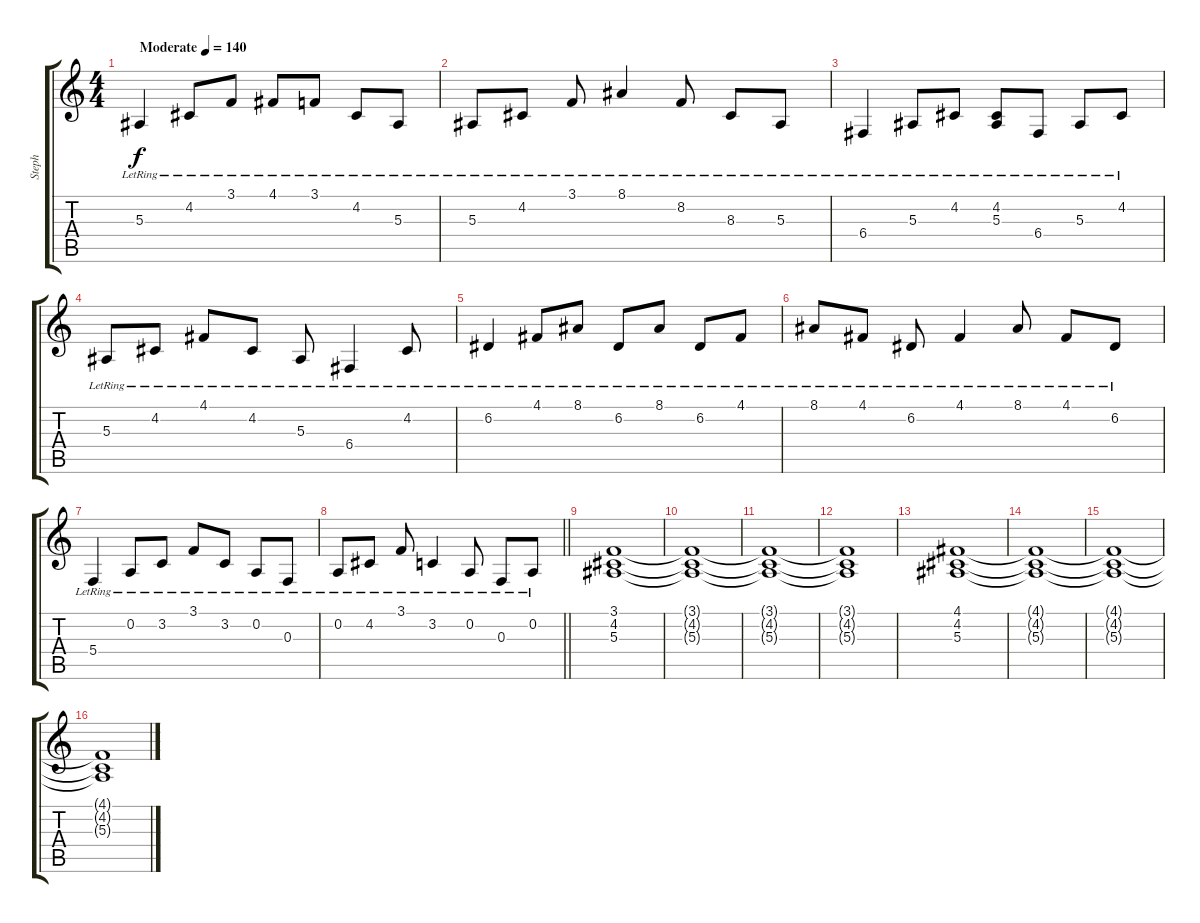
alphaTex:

\track ("Steph" "Steph") {instrument acousticgrandpiano}
\staff {score tabs}
\tuning (D4 A3 F3 C3 G2 D2) {hide}
\ts (4 4)
\tempo (140 "Moderate")
\clef g2
\ks c
5.3{lr}.4{dy f instrument acousticgrandpiano} 4.2{lr}.8 3.1{lr}.8 4.1{lr}.8 3.1{lr}.8 4.2{lr}.8 5.3{lr}.8 |
5.3{lr}.8 4.2{lr}.8 3.1{lr}.8 8.1{lr}.4 8.2{lr}.8 8.3{lr}.8 5.3{lr}.8 |
6.4{lr}.4 5.3{lr}.8 4.2{lr}.8 (4.2{lr} 5.3{lr}).8 6.4{lr}.8 5.3{lr}.8 4.2{lr}.8 |
5.3{lr}.8 4.2{lr}.8 4.1{lr}.8 4.2{lr}.8 5.3{lr}.8 6.4{lr}.4 4.2{lr}.8 |
6.2{lr}.4 4.1{lr}.8 8.1{lr}.8 6.2{lr}.8 8.1{lr}.8 6.2{lr}.8 4.1{lr}.8 |
8.1{lr}.8 4.1{lr}.8 6.2{lr}.8 4.1{lr}.4 8.1{lr}.8 4.1{lr}.8 6.2{lr}.8 |
5.4{lr}.4 0.2{lr}.8 3.2{lr}.8 3.1{lr}.8 3.2{lr}.8 0.2{lr}.8 0.3{lr}.8 |
\barLineRight lightlight
0.2{lr}.8 4.2{lr}.8 3.1{lr}.8 3.2{lr}.4 0.2{lr}.8 0.3{lr}.8 0.2{lr}.8 |
\section ("" "")
(3.1 4.2 5.3).1{volume 9 instrument stringensemble1} |
(3.1{t} 4.2{t} 5.3{t}).1 |
(3.1{t} 4.2{t} 5.3{t}).1 |
(3.1{t} 4.2{t} 5.3{t}).1 |
(4.1 4.2 5.3).1 |
(4.1{t} 4.2{t} 5.3{t}).1 |
(4.1{t} 4.2{t} 5.3{t}).1 |
(4.1{t} 4.2{t} 5.3{t}).1
